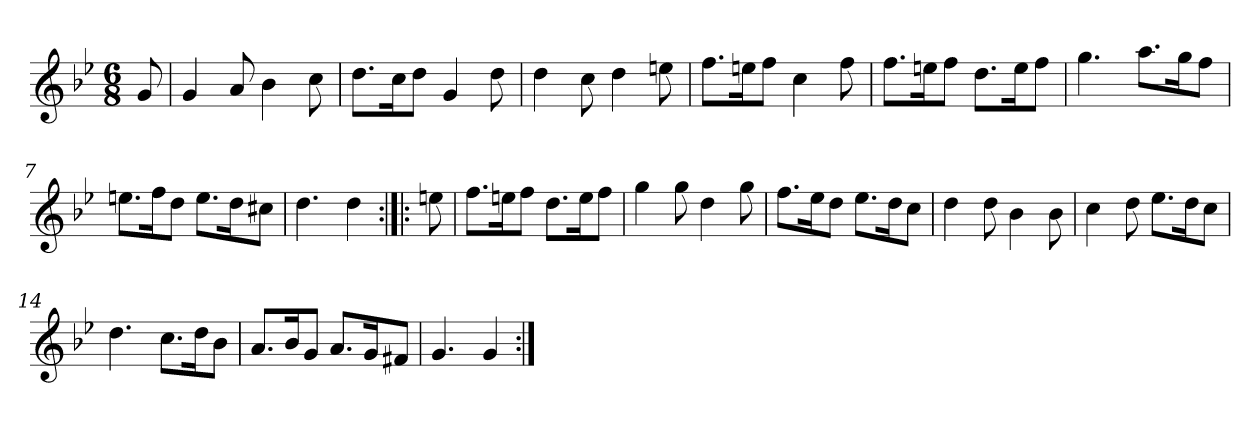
**kern
*part1
*staff1
*clefG2
*k[b-e-]
*g:
*M6/8
*MM120
=
8g
=1
4g
8a
4b-
8cc
=2
8.dd\L
16cc\K
8dd\J
4g
8dd
=3
4dd
8cc
4dd
8een
=4
8.ff\L
16een\K
8ff\J
4cc
8ff
=5
8.ff\L
16een\K
8ff\J
8.dd\L
16ee\K
8ff\J
=6
4.gg
8.aa\L
16gg\K
8ff\J
=7
8.een\L
16ff\K
8dd\J
8.ee\L
16dd\K
8cc#X\J
=8
4.dd
4dd
=:|!|:
8een
=9
8.ff\L
16een\K
8ff\J
8.dd\L
16ee\K
8ff\J
=10
4gg
8gg
4dd
8gg
=11
8.ff\L
16ee-\K
8dd\J
8.ee-\L
16dd\K
8cc\J
=12
4dd
8dd
4b-
8b-
=13
4cc
8dd
8.ee-\L
16dd\K
8cc\J
=14
4.dd
8.cc\L
16dd\K
8b-\J
=15
8.a/L
16b-/K
8g/J
8.a/L
16g/K
8f#X/J
=16
4.g
4g
=:|!
*-
